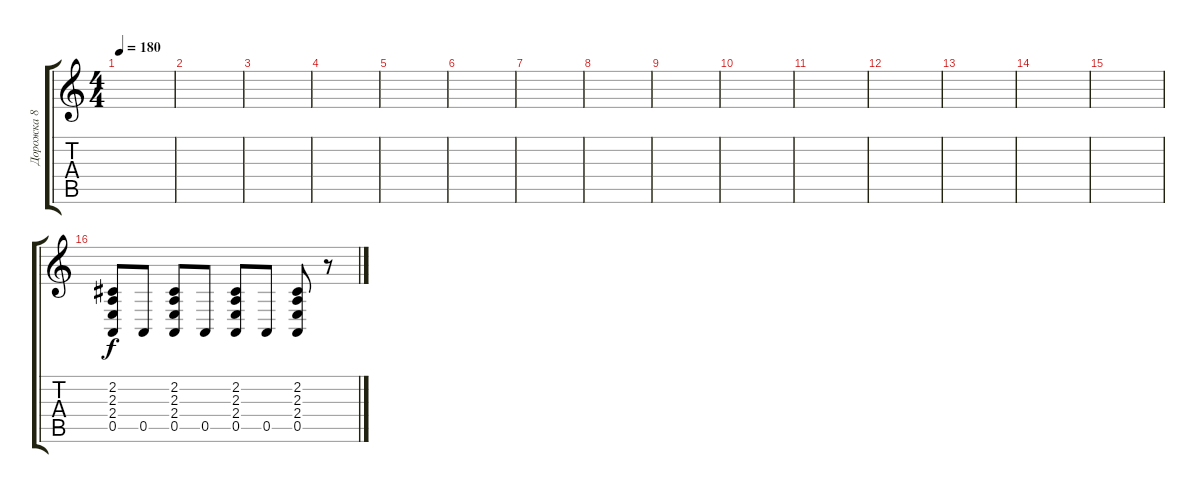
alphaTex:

\track ("Дорожка 8" "Дорожка 8") {instrument stringensemble1}
\staff {score tabs}
\tuning (E4 B3 G3 D3 A2 E2) {hide}
\ts (4 4)
\tempo 180
\clef g2
\ks c
|
|
|
|
|
|
|
|
|
|
|
|
|
|
|
(2.2 2.3 2.4 0.5).8{instrument accordion} 0.5.8 (2.2 2.3 2.4 0.5).8 0.5.8 (2.2 2.3 2.4 0.5).8 0.5.8 (2.2 2.3 2.4 0.5).8 r.8
